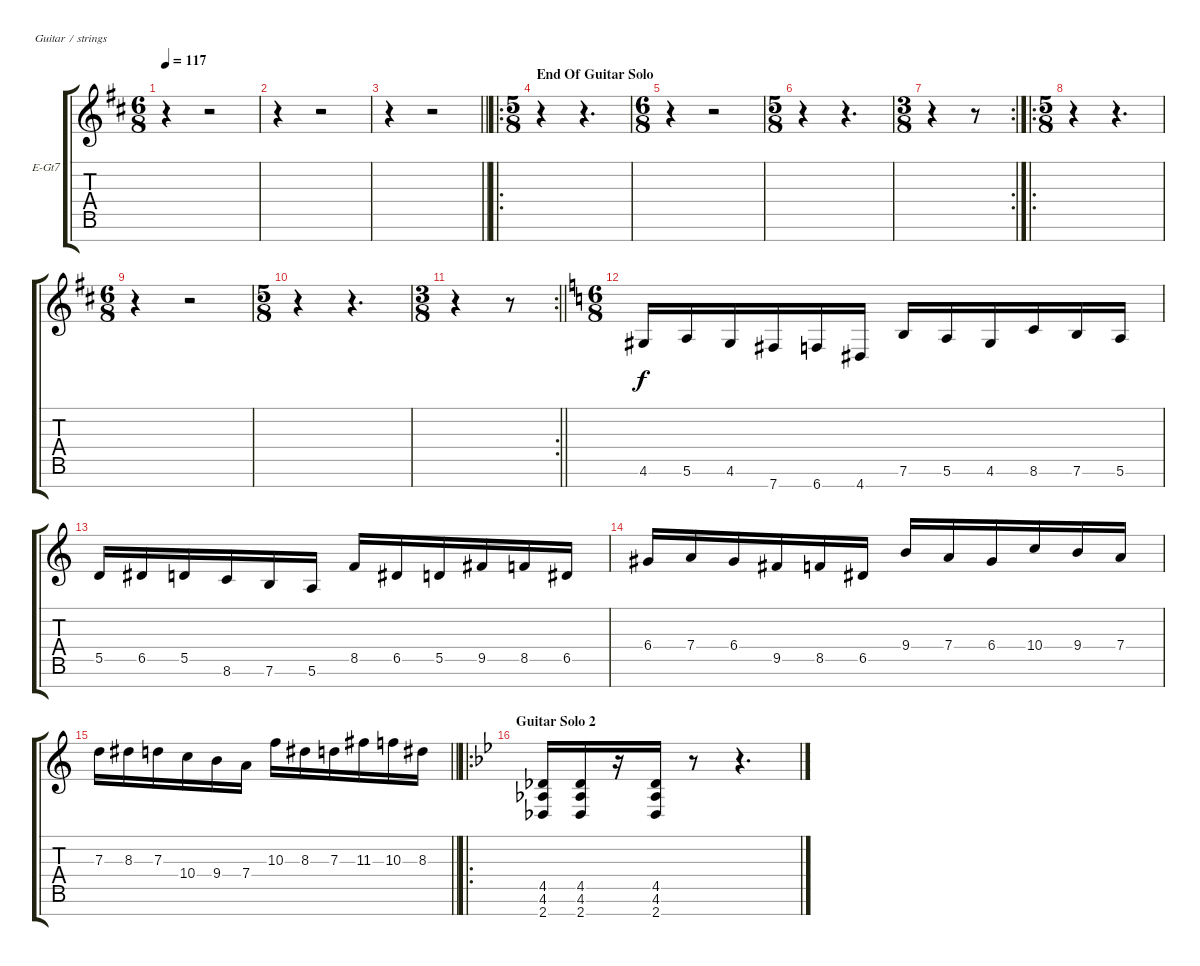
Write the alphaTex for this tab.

\bracketExtendMode groupsimilarinstruments
\firstSystemTrackNameOrientation horizontal
\otherSystemsTrackNameOrientation horizontal
\track ("Lead / Rhythm Guitar 3" "E-Gt7") {instrument distortionguitar}
\staff {score tabs}
\tuning (E4 B3 G3 D3 A2 E2 B1)
\ts (6 8)
\tempo 117
\clef g2
\ks d
r.4{dy f} r.2 |
r.4 r.2 |
\barLineRight lightlight
r.4 r.2 |
\ro
\ts (5 8)
\beaming (8 3 2)
\section ("" "End Of Guitar Solo")
r.4 r.4{d} |
\ts (6 8)
\beaming (8 3 3)
r.4 r.2 |
\ts (5 8)
\beaming (8 3 2)
r.4 r.4{d} |
\rc 2
\ts (3 8)
\beaming (8 3)
r.4 r.8 |
\ro
\ts (5 8)
\beaming (8 3 2)
r.4 r.4{d} |
\ts (6 8)
\beaming (8 3 3)
r.4 r.2 |
\ts (5 8)
\beaming (8 3 2)
r.4 r.4{d} |
\rc 2
\ts (3 8)
\beaming (8 3)
\barLineRight lightlight
r.4 r.8 |
\ts (6 8)
\beaming (8 3 3)
\ks c
4.6.16 5.6.16 4.6.16 7.7.16 6.7.16 4.7.16 7.6.16 5.6.16 4.6.16 8.6.16 7.6.16 5.6.16 |
5.5.16 6.5.16 5.5.16 8.6.16 7.6.16 5.6.16 8.5.16 6.5.16 5.5.16 9.5.16 8.5.16 6.5.16 |
6.4.16 7.4.16 6.4.16 9.5.16 8.5.16 6.5.16 9.4.16 7.4.16 6.4.16 10.4.16 9.4.16 7.4.16 |
\barLineRight lightlight
7.3.16 8.3.16 7.3.16 10.4.16 9.4.16 7.4.16 10.3.16 8.3.16 7.3.16 11.3.16 10.3.16 8.3.16 |
\ro
\section ("" "Guitar Solo 2")
\ks bb
(4.5 4.6 2.7).16 (4.5 4.6 2.7).16 r.16 (4.5 4.6 2.7).16 r.8 r.4{d}
